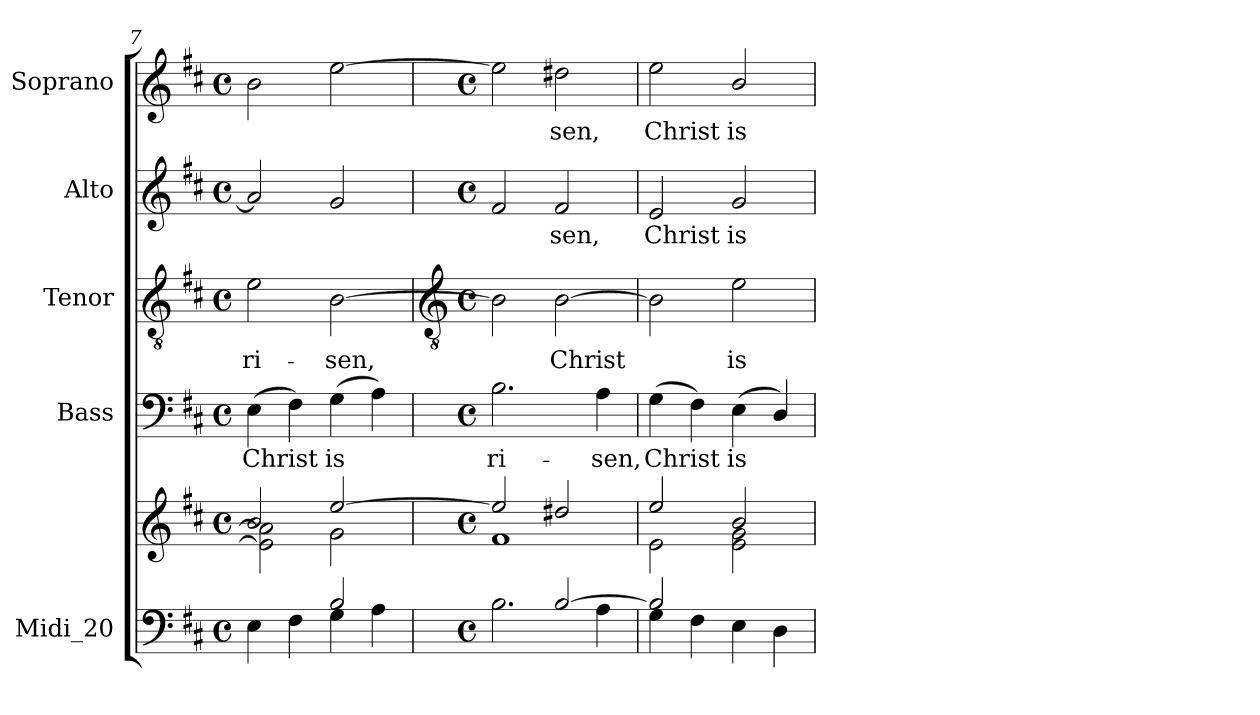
**kern	**kern	**kern	**text	**kern	**text	**kern	**text	**kern	**text
*part5	*part5	*part4	*part4	*part3	*part3	*part2	*part2	*part1	*part1
*staff6	*staff5	*staff4	*staff4	*staff3	*staff3	*staff2	*staff2	*staff1	*staff1
*I"Midi_20	*	*I"Bass	*	*I"Tenor	*	*I"Alto	*	*I"Soprano	*
*	*	*I'B	*	*I'T	*	*I'A	*	*I'S	*
*clefF4	*clefG2	*clefF4	*	*clefGv2	*	*clefG2	*	*clefG2	*
*k[f#c#]	*k[f#c#]	*k[f#c#]	*	*k[f#c#]	*	*k[f#c#]	*	*k[f#c#]	*
*D:	*D:	*D:	*	*D:	*	*D:	*	*D:	*
*M4/4	*M4/4	*M4/4	*	*M4/4	*	*M4/4	*	*M4/4	*
*met(c)	*met(c)	*met(c)	*	*met(c)	*	*met(c)	*	*met(c)	*
=7	=7	=7	=7	=7	=7	=7	=7	=7	=7
*^	*^	*	*	*	*	*	*	*	*
!	!	!	!	!	!LO:LY:b	!	!LO:LY:b	!	!	!	!
2ryy	4E\	2b/	2e\] 2a\]	(>4E	Christ	2e	ri-	2a]	.	2b	.
.	4F#\	.	.	4F#)	.	.	.	.	.	.	.
!	!	!	!	!	!LO:LY:b	!	!LO:LY:b	!	!	!	!
2B/	4G\	[2ee/	2g\	(>4G	is	[2B	-sen,	2g	.	[2ee	.
.	4A\	.	.	4A)	.	.	.	.	.	.	.
!!LO:LB:g=z
=8	=8	=8	=8	=8	=8	=8	=8	=8	=8	=8	=8
*	*	*	*	*	*	*clefGv2	*	*	*	*	*
*M4/4	*	*M4/4	*	*M4/4	*	*M4/4	*	*M4/4	*	*M4/4	*
*met(c)	*	*met(c)	*	*met(c)	*	*met(c)	*	*met(c)	*	*met(c)	*
!	!	!	!	!	!LO:LY:b	!	!	!	!	!	!
2ryy	2.B\	2ee/]	1f#\	2.B	ri-	2B]	.	2f#	.	2ee]	.
!	!	!	!	!	!	!	!LO:LY:b	!	!LO:LY:b	!	!LO:LY:b
[2B/	.	2dd#X/	.	.	.	[2B	Christ	2f#	sen,	2dd#X	sen,
!	!	!	!	!	!LO:LY:b	!	!	!	!	!	!
.	4A\	.	.	4A	-sen,	.	.	.	.	.	.
=9	=9	=9	=9	=9	=9	=9	=9	=9	=9	=9	=9
!	!	!	!	!	!LO:LY:b	!	!	!	!LO:LY:b	!	!LO:LY:b
2B/]	4G\	2ee/	2e\	(>4G	Christ	2B]	.	2e	Christ	2ee	Christ
.	4F#\	.	.	4F#)	.	.	.	.	.	.	.
!	!	!	!	!	!LO:LY:b	!	!LO:LY:b	!	!LO:LY:b	!	!LO:LY:b
2ryy	4E\	2b/	2e\ 2g\	(<4E	is	2e	is	2g	is	2b/	is
.	4D\	.	.	4D/)	.	.	.	.	.	.	.
*v	*v	*	*	*	*	*	*	*	*	*	*
*	*v	*v	*	*	*	*	*	*	*	*
=	=	=	=	=	=	=	=	=	=
*-	*-	*-	*-	*-	*-	*-	*-	*-	*-
